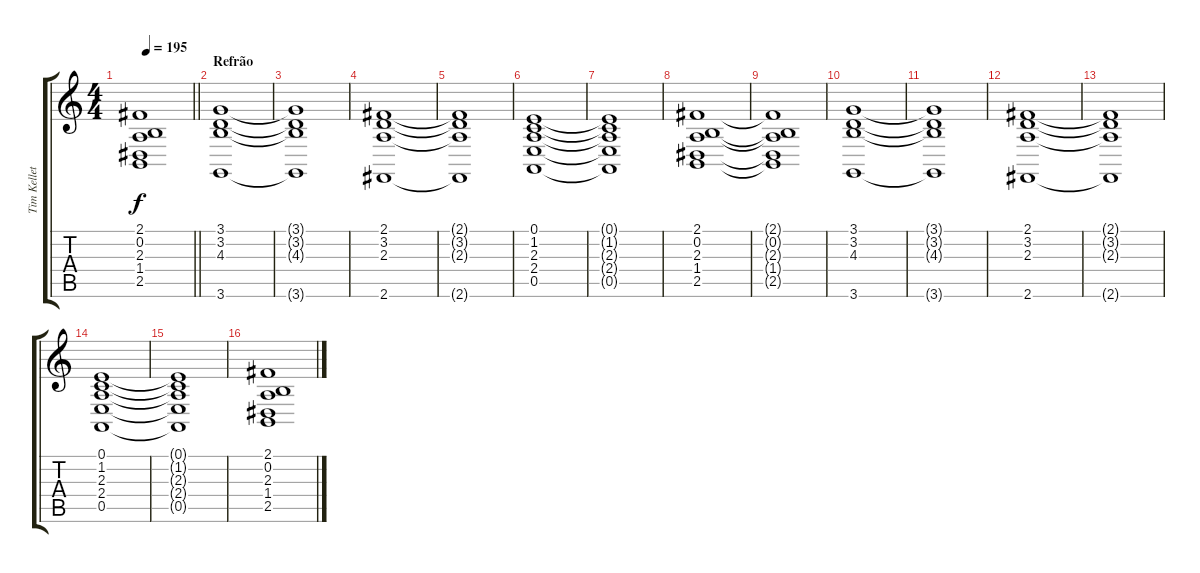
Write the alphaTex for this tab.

\track ("Tim Kellett (Keyboards)" "Tim Kellet") {instrument brightacousticpiano}
\staff {score tabs}
\tuning (E4 B3 G3 D3 A2 E2) {hide}
\ts (4 4)
\tempo 195
\clef g2
\barLineRight lightlight
\ks c
(2.1{t} 0.2{t} 2.3{t} 1.4{t} 2.5{t}).1{dy f} |
\section ("" "Refrão")
(3.1 3.2 4.3 3.6).1 |
(3.1{t} 3.2{t} 4.3{t} 3.6{t}).1 |
(2.1 3.2 2.3 2.6).1 |
(2.1{t} 3.2{t} 2.3{t} 2.6{t}).1 |
(0.1 1.2 2.3 2.4 0.5).1 |
(0.1{t} 1.2{t} 2.3{t} 2.4{t} 0.5{t}).1 |
(2.1 0.2 2.3 1.4 2.5).1 |
(2.1{t} 0.2{t} 2.3{t} 1.4{t} 2.5{t}).1 |
(3.1 3.2 4.3 3.6).1 |
(3.1{t} 3.2{t} 4.3{t} 3.6{t}).1 |
(2.1 3.2 2.3 2.6).1 |
(2.1{t} 3.2{t} 2.3{t} 2.6{t}).1 |
(0.1 1.2 2.3 2.4 0.5).1 |
(0.1{t} 1.2{t} 2.3{t} 2.4{t} 0.5{t}).1 |
(2.1 0.2 2.3 1.4 2.5).1
